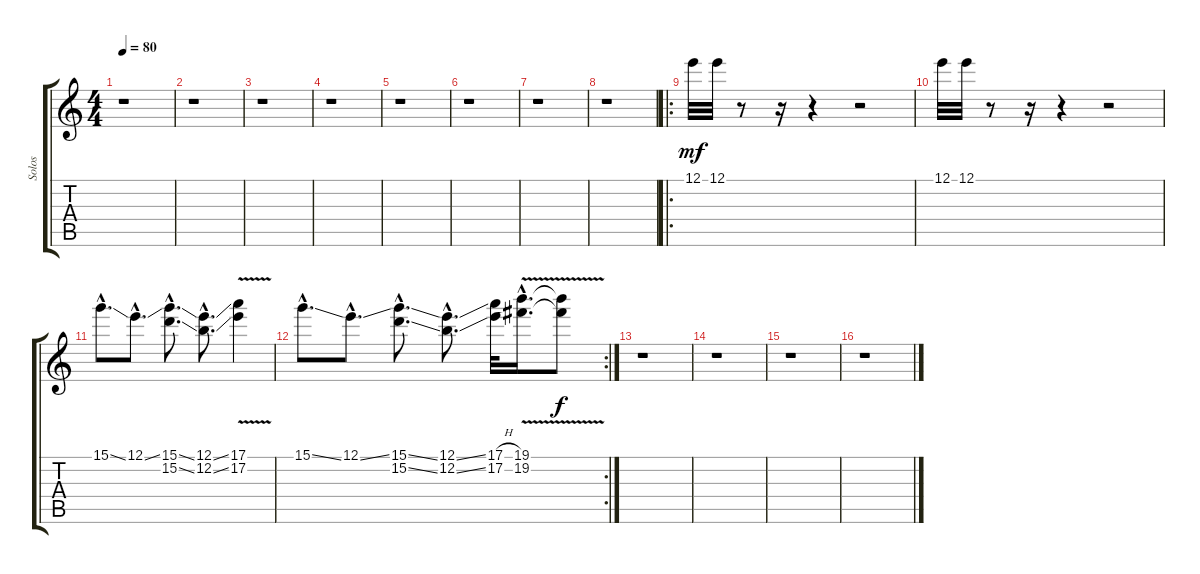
\track ("Solos" "Solos") {instrument overdrivenguitar}
\staff {score tabs}
\tuning (E4 B3 G3 D3 A2 E2) {hide}
\ts (4 4)
\tempo 80
\clef g2
\ks c
r.1{dy f} |
r.1 |
r.1 |
r.1 |
r.1 |
r.1 |
r.1 |
r.1 |
\ro
12.1.32{dy mf volume 12 instrument sitar} 12.1.32 r.8 r.16 r.4 r.2 |
12.1.32 12.1.32 r.8 r.16 r.4 r.2 |
15.1{ss hac}.8{d} 12.1{ss hac}.8{d} (15.1{ss hac} 15.2{ss hac}).8{d} (12.1{ss hac} 12.2{ss hac}).8{d} (17.1{v} 17.2{v}).4 |
\rc 2
15.1{ss hac}.8{d} 12.1{ss hac}.8{d} (15.1{ss hac} 15.2{ss hac}).8{d} (12.1{ss hac} 12.2{ss hac}).8{d} (17.1{h} 17.2{h}).32 (19.1{v hac} 19.2{v hac}).16{d} (19.1{t} 19.2{t}).8{dy f} |
r.1 |
r.1 |
r.1 |
r.1
